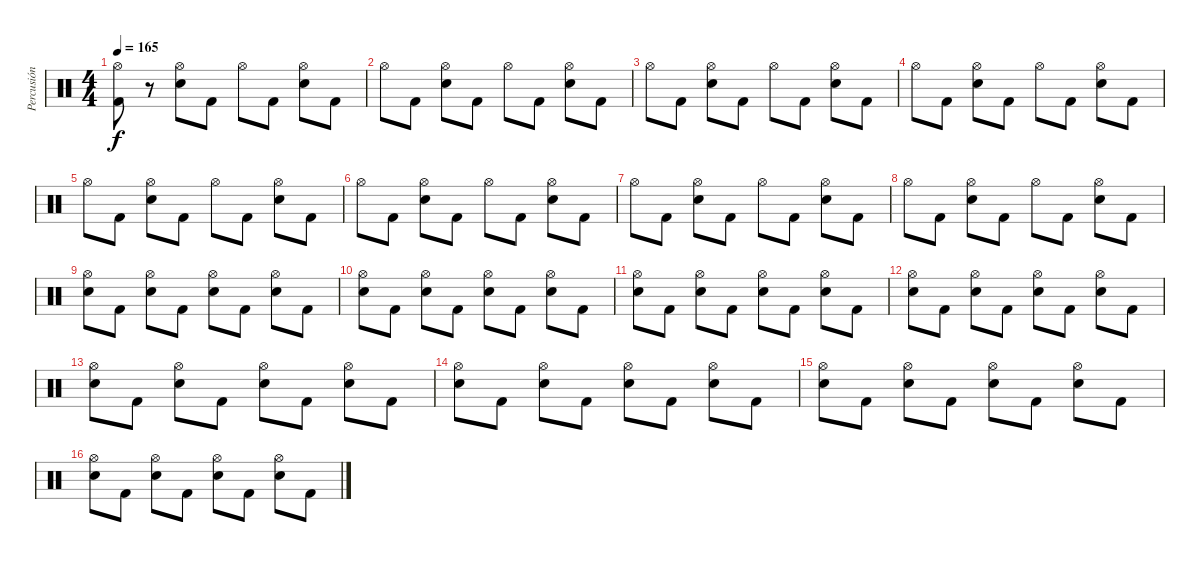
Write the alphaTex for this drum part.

\track ("Percusión" "Percusión") {instrument percussion}
\staff {score}
\articulation defaults
\ts (4 4)
\tempo 165
\clef neutral
\ks c
("Hi-Hat (open)" "Kick (hit) 2").8{dy f} r.8 ("Hi-Hat (open)" "Snare (hit) 2").8 "Kick (hit) 2".8 "Hi-Hat (open)".8 "Kick (hit) 2".8 ("Hi-Hat (open)" "Snare (hit) 2").8 "Kick (hit) 2".8 |
"Hi-Hat (open)".8 "Kick (hit) 2".8 ("Hi-Hat (open)" "Snare (hit) 2").8 "Kick (hit) 2".8 "Hi-Hat (open)".8 "Kick (hit) 2".8 ("Hi-Hat (open)" "Snare (hit) 2").8 "Kick (hit) 2".8 |
"Hi-Hat (open)".8 "Kick (hit) 2".8 ("Hi-Hat (open)" "Snare (hit) 2").8 "Kick (hit) 2".8 "Hi-Hat (open)".8 "Kick (hit) 2".8 ("Hi-Hat (open)" "Snare (hit) 2").8 "Kick (hit) 2".8 |
"Hi-Hat (open)".8 "Kick (hit) 2".8 ("Hi-Hat (open)" "Snare (hit) 2").8 "Kick (hit) 2".8 "Hi-Hat (open)".8 "Kick (hit) 2".8 ("Hi-Hat (open)" "Snare (hit) 2").8 "Kick (hit) 2".8 |
"Hi-Hat (open)".8 "Kick (hit) 2".8 ("Hi-Hat (open)" "Snare (hit) 2").8 "Kick (hit) 2".8 "Hi-Hat (open)".8 "Kick (hit) 2".8 ("Hi-Hat (open)" "Snare (hit) 2").8 "Kick (hit) 2".8 |
"Hi-Hat (open)".8 "Kick (hit) 2".8 ("Hi-Hat (open)" "Snare (hit) 2").8 "Kick (hit) 2".8 "Hi-Hat (open)".8 "Kick (hit) 2".8 ("Hi-Hat (open)" "Snare (hit) 2").8 "Kick (hit) 2".8 |
"Hi-Hat (open)".8 "Kick (hit) 2".8 ("Hi-Hat (open)" "Snare (hit) 2").8 "Kick (hit) 2".8 "Hi-Hat (open)".8 "Kick (hit) 2".8 ("Hi-Hat (open)" "Snare (hit) 2").8 "Kick (hit) 2".8 |
"Hi-Hat (open)".8 "Kick (hit) 2".8 ("Hi-Hat (open)" "Snare (hit) 2").8 "Kick (hit) 2".8 "Hi-Hat (open)".8 "Kick (hit) 2".8 ("Hi-Hat (open)" "Snare (hit) 2").8 "Kick (hit) 2".8 |
("Hi-Hat (open)" "Snare (hit) 2").8 "Kick (hit) 2".8 ("Hi-Hat (open)" "Snare (hit) 2").8 "Kick (hit) 2".8 ("Hi-Hat (open)" "Snare (hit) 2").8 "Kick (hit) 2".8 ("Hi-Hat (open)" "Snare (hit) 2").8 "Kick (hit) 2".8 |
("Hi-Hat (open)" "Snare (hit) 2").8 "Kick (hit) 2".8 ("Hi-Hat (open)" "Snare (hit) 2").8 "Kick (hit) 2".8 ("Hi-Hat (open)" "Snare (hit) 2").8 "Kick (hit) 2".8 ("Hi-Hat (open)" "Snare (hit) 2").8 "Kick (hit) 2".8 |
("Hi-Hat (open)" "Snare (hit) 2").8 "Kick (hit) 2".8 ("Hi-Hat (open)" "Snare (hit) 2").8 "Kick (hit) 2".8 ("Hi-Hat (open)" "Snare (hit) 2").8 "Kick (hit) 2".8 ("Hi-Hat (open)" "Snare (hit) 2").8 "Kick (hit) 2".8 |
("Hi-Hat (open)" "Snare (hit) 2").8 "Kick (hit) 2".8 ("Hi-Hat (open)" "Snare (hit) 2").8 "Kick (hit) 2".8 ("Hi-Hat (open)" "Snare (hit) 2").8 "Kick (hit) 2".8 ("Hi-Hat (open)" "Snare (hit) 2").8 "Kick (hit) 2".8 |
("Hi-Hat (open)" "Snare (hit) 2").8 "Kick (hit) 2".8 ("Hi-Hat (open)" "Snare (hit) 2").8 "Kick (hit) 2".8 ("Hi-Hat (open)" "Snare (hit) 2").8 "Kick (hit) 2".8 ("Hi-Hat (open)" "Snare (hit) 2").8 "Kick (hit) 2".8 |
("Hi-Hat (open)" "Snare (hit) 2").8 "Kick (hit) 2".8 ("Hi-Hat (open)" "Snare (hit) 2").8 "Kick (hit) 2".8 ("Hi-Hat (open)" "Snare (hit) 2").8 "Kick (hit) 2".8 ("Hi-Hat (open)" "Snare (hit) 2").8 "Kick (hit) 2".8 |
("Hi-Hat (open)" "Snare (hit) 2").8 "Kick (hit) 2".8 ("Hi-Hat (open)" "Snare (hit) 2").8 "Kick (hit) 2".8 ("Hi-Hat (open)" "Snare (hit) 2").8 "Kick (hit) 2".8 ("Hi-Hat (open)" "Snare (hit) 2").8 "Kick (hit) 2".8 |
("Hi-Hat (open)" "Snare (hit) 2").8 "Kick (hit) 2".8 ("Hi-Hat (open)" "Snare (hit) 2").8 "Kick (hit) 2".8 ("Hi-Hat (open)" "Snare (hit) 2").8 "Kick (hit) 2".8 ("Hi-Hat (open)" "Snare (hit) 2").8 "Kick (hit) 2".8
